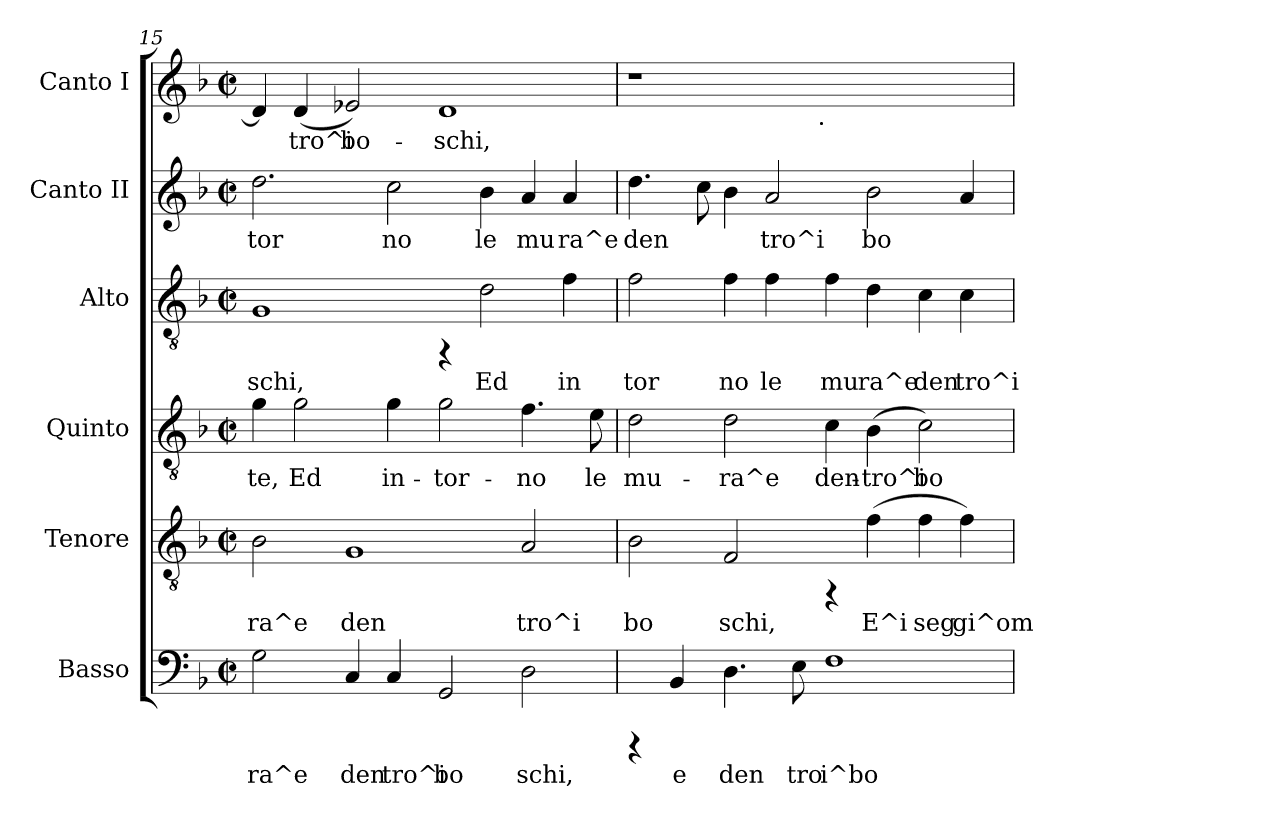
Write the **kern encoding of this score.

**kern	**text	**kern	**text	**kern	**text	**kern	**text	**kern	**text	**kern	**text
*part6	*part6	*part5	*part5	*part4	*part4	*part3	*part3	*part2	*part2	*part1	*part1
*staff6	*staff6	*staff5	*staff5	*staff4	*staff4	*staff3	*staff3	*staff2	*staff2	*staff1	*staff1
*I"Basso	*	*I"Tenore	*	*I"Quinto	*	*I"Alto	*	*I"Canto II	*	*I"Canto I	*
*clefF4	*	*clefGv2	*	*clefGv2	*	*clefGv2	*	*clefG2	*	*clefG2	*
*k[b-]	*	*k[b-]	*	*k[b-]	*	*k[b-]	*	*k[b-]	*	*k[b-]	*
*F:	*	*F:	*	*F:	*	*F:	*	*F:	*	*F:	*
*M2/2	*	*M2/2	*	*M2/2	*	*M2/2	*	*M2/2	*	*M2/2	*
*met(c|)	*	*met(c|)	*	*met(c|)	*	*met(c|)	*	*met(c|)	*	*met(c|)	*
=15	=15	=15	=15	=15	=15	=15	=15	=15	=15	=15	=15
!	!LO:LY:b:cj	!	!LO:LY:b:cj	!	!LO:LY:b:cj	!	!LO:LY:b:cj	!	!LO:LY:b:cj	!	!LO:LY:b:cj
2G\	ra^e	2B-\	ra^e	4g\	-te,	1G	schi,	2.dd\	tor	4d/]	--
!	!	!	!	!	!LO:LY:b:cj	!	!	!	!	!	!LO:LY:b:cj
.	.	.	.	2g\	Ed	.	.	.	.	(<4d/	-tro^i
!	!LO:LY:b:cj	!	!LO:LY:b:cj	!	!	!	!	!	!	!	!LO:LY:b:cj
4C/	den	1G	den	.	.	.	.	.	.	2e-X/)	bo-
!	!LO:LY:b:cj	!	!	!	!LO:LY:b:cj	!	!	!	!LO:LY:b:cj	!	!
4C/	tro^i	.	.	4g\	in-	.	.	2cc\	no	.	.
!	!LO:LY:b:cj	!	!	!	!LO:LY:b:cj	!	!	!	!	!	!LO:LY:b:cj
2GG/	bo	.	.	2g\	-tor-	4rFF	.	.	.	1d	-schi,
!	!	!	!	!	!	!	!LO:LY:b:cj	!	!LO:LY:b:cj	!	!
.	.	.	.	.	.	2d\	Ed	4b-\	le	.	.
!	!LO:LY:b:cj	!	!LO:LY:b:cj	!	!LO:LY:b:cj	!	!	!	!LO:LY:b:cj	!	!
2D\	schi,	2A/	tro^i	4.f\	-no	.	.	4a/	mu	.	.
!	!	!	!	!	!	!	!LO:LY:b:cj	!	!LO:LY:b:cj	!	!
.	.	.	.	.	.	4f\	in	4a/	ra^e	.	.
!	!	!	!	!	!LO:LY:b:cj	!	!	!	!	!	!
.	.	.	.	8e\	le	.	.	.	.	.	.
=16	=16	=16	=16	=16	=16	=16	=16	=16	=16	=16	=16
!	!	!	!LO:LY:b:cj	!	!LO:LY:b:cj	!	!LO:LY:b:cj	!	!LO:LY:b:cj	!	!
*	*	*	*	*	*	*	*	*	*	*^	*
4rCCC	.	2B-\	bo	2d\	mu-	2f\	tor	4.dd\	den	1r	2ryy	.
!	!LO:LY:b:cj	!	!	!	!	!	!	!	!	!	!	!
4BB-/	e	.	.	.	.	.	.	.	.	.	.	.
!	!	!	!	!	!	!	!	!	!LO:LY:b:cj	!	!	!
.	.	.	.	.	.	.	.	8cc\	.	.	.	.
!	!LO:LY:b:cj	!	!LO:LY:b:cj	!	!LO:LY:b:cj	!	!LO:LY:b:cj	!	!LO:LY:b:cj	!	!	!
4.D\	den	2F/	schi,	2d\	-ra^e	4f\	no	4b-\	.	.	4ryy	.
!	!	!	!	!	!	!	!LO:LY:b:cj	!	!LO:LY:b:cj	!	!	!
.	.	.	.	.	.	4f\	le	2a/	tro^i	.	8...ryy	.
!	!LO:LY:b:cj	!	!	!	!	!	!	!	!	!	!	!
8E\	tro	.	.	.	.	.	.	.	.	.	.	.
!	!	!	!	!	!	!	!	!	!	!	!LO:TX:b:t=.	!
.	.	.	.	.	.	.	.	.	.	.	1ryy	.
!	!LO:LY:b:cj	!	!	!	!LO:LY:b:cj	!	!LO:LY:b:cj	!	!	!	!	!
1F	i^bo	4rFF	.	4c\	den-	4f\	mu	.	.	1ryy	.	.
!	!	!	!LO:LY:b:cj	!	!LO:LY:b:cj	!	!LO:LY:b:cj	!	!LO:LY:b:cj	!	!	!
.	.	(<4f\	E^i	(<4B-\	-tro^i	4d\	ra^e	2b-\	bo	.	.	.
!	!	!	!LO:LY:b:cj	!	!LO:LY:b:cj	!	!LO:LY:b:cj	!	!	!	!	!
.	.	4f\	seg	2c\)	bo-	4c\	den	.	.	.	.	.
!	!	!	!LO:LY:b:cj	!	!	!	!LO:LY:b:cj	!	!LO:LY:b:cj	!	!	!
.	.	4f\)	gi^om	.	.	4c\	tro^i	4a/	.	.	.	.
.	.	.	.	.	.	.	.	.	.	.	64ryy	.
*	*	*	*	*	*	*	*	*	*	*v	*v	*
=	=	=	=	=	=	=	=	=	=	=	=
*-	*-	*-	*-	*-	*-	*-	*-	*-	*-	*-	*-
